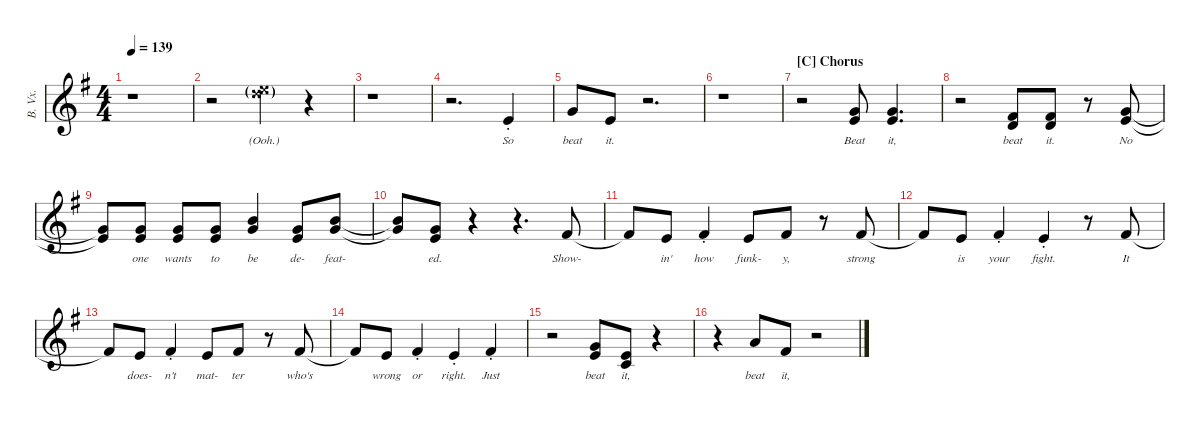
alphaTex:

\defaultSystemsLayout 4
\hideDynamics
\bracketExtendMode groupsimilarinstruments
\otherSystemsTrackNameOrientation horizontal
\track ("Backing Vocals" "B. Vx.") {defaultSystemsLayout 4 multiBarRest instrument synthvoice}
\staff {score}
\tuning (Eb4 Bb3 Gb3 Db3 Ab2 Eb2)
\displaytranspose 1
\ts (4 4)
\tempo 139
\clef g2
\ks g
r.1{dy mf beam Down} |
r.2{beam Down} (17.2{g x acc forcenatural} 19.3{g x acc forcenatural}).4{lyrics (0 "(Ooh.)") lyrics (1 "") lyrics (2 "") lyrics (3 "") lyrics (4 "") beam Down} r.4{beam Down} |
r.1{beam Down} |
r.2{d beam Down} 0.1{st acc forcenatural}.4{lyrics (0 "So") lyrics (1 "") lyrics (2 "") lyrics (3 "") lyrics (4 "") beam Up} |
3.1{acc forcenatural}.8{lyrics (0 "beat") lyrics (1 "") lyrics (2 "") lyrics (3 "") lyrics (4 "") beam Up} 5.2{acc forcenatural}.8{lyrics (0 "it.") lyrics (1 "") lyrics (2 "") lyrics (3 "") lyrics (4 "") beam Up} r.2{d beam Up} |
r.1{beam Down} |
\section ("C" "Chorus")
r.2{beam Down} (0.1{acc forcenatural} 8.2{acc forcenatural}).8{lyrics (0 "Beat") lyrics (1 "") lyrics (2 "") lyrics (3 "") lyrics (4 "") beam Up} (8.2{acc forcenatural} 0.1{acc forcenatural}).4{d lyrics (0 "it,") lyrics (1 "") lyrics (2 "") lyrics (3 "") lyrics (4 "") beam Up} |
r.2{beam Down} (3.2{acc forcenatural} 2.1{acc #}).8{lyrics (0 "beat") lyrics (1 "") lyrics (2 "") lyrics (3 "") lyrics (4 "") beam Up} (2.1{acc #} 3.2{acc forcenatural}).8{lyrics (0 "it.") lyrics (1 "") lyrics (2 "") lyrics (3 "") lyrics (4 "") beam Up} r.8{beam Up} (3.1{acc forcenatural} 5.2{acc forcenatural}).8{lyrics (0 "No") lyrics (1 "") lyrics (2 "") lyrics (3 "") lyrics (4 "") beam Up} |
(3.1{t acc forcenatural} 5.2{t acc forcenatural}).8{beam Up} (8.2{acc forcenatural} 9.3{acc forcenatural}).8{lyrics (0 "one") lyrics (1 "") lyrics (2 "") lyrics (3 "") lyrics (4 "") beam Up} (8.2{acc forcenatural} 9.3{acc forcenatural}).8{lyrics (0 "wants") lyrics (1 "") lyrics (2 "") lyrics (3 "") lyrics (4 "") beam Up} (8.2{acc forcenatural} 9.3{acc forcenatural}).8{lyrics (0 "to") lyrics (1 "") lyrics (2 "") lyrics (3 "") lyrics (4 "") beam Up} (12.3{acc forcenatural} 7.1{acc forcenatural}).4{lyrics (0 "be") lyrics (1 "") lyrics (2 "") lyrics (3 "") lyrics (4 "") beam Up} (8.2{acc forcenatural} 9.3{acc forcenatural}).8{lyrics (0 "de-") lyrics (1 "") lyrics (2 "") lyrics (3 "") lyrics (4 "") beam Up} (7.1{acc forcenatural} 12.3{acc forcenatural}).8{lyrics (0 "feat-") lyrics (1 "") lyrics (2 "") lyrics (3 "") lyrics (4 "") beam Up} |
(7.1{t acc forcenatural} 12.3{t acc forcenatural}).8{beam Up} (12.3{acc forcenatural} 5.2{acc forcenatural}).8{lyrics (0 "ed.") lyrics (1 "") lyrics (2 "") lyrics (3 "") lyrics (4 "") beam Up} r.4{beam Up} r.4{d beam Up} 11.3{acc #}.8{lyrics (0 "Show-") lyrics (1 "") lyrics (2 "") lyrics (3 "") lyrics (4 "") beam Up} |
11.3{t acc #}.8{beam Up} 9.3{acc forcenatural}.8{lyrics (0 "in'") lyrics (1 "") lyrics (2 "") lyrics (3 "") lyrics (4 "") beam Up} 2.1{st acc #}.4{lyrics (0 "how") lyrics (1 "") lyrics (2 "") lyrics (3 "") lyrics (4 "") beam Up} 9.3{acc forcenatural}.8{lyrics (0 "funk-") lyrics (1 "") lyrics (2 "") lyrics (3 "") lyrics (4 "") beam Up} 11.3{acc #}.8{lyrics (0 "y,") lyrics (1 "") lyrics (2 "") lyrics (3 "") lyrics (4 "") beam Up} r.8{beam Up} 11.3{acc #}.8{lyrics (0 "strong") lyrics (1 "") lyrics (2 "") lyrics (3 "") lyrics (4 "") beam Up} |
11.3{t acc #}.8{beam Up} 14.4{acc forcenatural}.8{lyrics (0 "is") lyrics (1 "") lyrics (2 "") lyrics (3 "") lyrics (4 "") beam Up} 2.1{st acc #}.4{lyrics (0 "your") lyrics (1 "") lyrics (2 "") lyrics (3 "") lyrics (4 "") beam Up} 14.4{st acc forcenatural}.4{lyrics (0 "fight.") lyrics (1 "") lyrics (2 "") lyrics (3 "") lyrics (4 "") beam Up} r.8{beam Up} 2.1{acc #}.8{lyrics (0 "It") lyrics (1 "") lyrics (2 "") lyrics (3 "") lyrics (4 "") beam Up} |
2.1{t acc #}.8{beam Up} 14.4{acc forcenatural}.8{lyrics (0 "does-") lyrics (1 "") lyrics (2 "") lyrics (3 "") lyrics (4 "") beam Up} 11.3{st acc #}.4{lyrics (0 "n't") lyrics (1 "") lyrics (2 "") lyrics (3 "") lyrics (4 "") beam Up} 9.3{acc forcenatural}.8{lyrics (0 "mat-") lyrics (1 "") lyrics (2 "") lyrics (3 "") lyrics (4 "") beam Up} 2.1{acc #}.8{lyrics (0 "ter") lyrics (1 "") lyrics (2 "") lyrics (3 "") lyrics (4 "") beam Up} r.8{beam Up} 11.3{acc #}.8{lyrics (0 "who's") lyrics (1 "") lyrics (2 "") lyrics (3 "") lyrics (4 "") beam Up} |
11.3{t acc #}.8{beam Up} 9.3{acc forcenatural}.8{lyrics (0 "wrong") lyrics (1 "") lyrics (2 "") lyrics (3 "") lyrics (4 "") beam Up} 11.3{st acc #}.4{lyrics (0 "or") lyrics (1 "") lyrics (2 "") lyrics (3 "") lyrics (4 "") beam Up} 9.3{st acc forcenatural}.4{lyrics (0 "right.") lyrics (1 "") lyrics (2 "") lyrics (3 "") lyrics (4 "") beam Up} 11.3{st acc #}.4{lyrics (0 "Just") lyrics (1 "") lyrics (2 "") lyrics (3 "") lyrics (4 "") beam Up} |
r.2{beam Down} (3.1{acc forcenatural} 5.2{acc forcenatural}).8{lyrics (0 "beat") lyrics (1 "") lyrics (2 "") lyrics (3 "") lyrics (4 "") beam Up} (5.3{acc forcenatural} 5.2{acc forcenatural}).8{lyrics (0 "it,") lyrics (1 "") lyrics (2 "") lyrics (3 "") lyrics (4 "") beam Up} r.4{beam Up} |
r.4{beam Down} 5.1{acc forcenatural}.8{lyrics (0 "beat") lyrics (1 "") lyrics (2 "") lyrics (3 "") lyrics (4 "") beam Up} 7.2{acc #}.8{lyrics (0 "it,") lyrics (1 "") lyrics (2 "") lyrics (3 "") lyrics (4 "") beam Up} r.2{beam Up}
